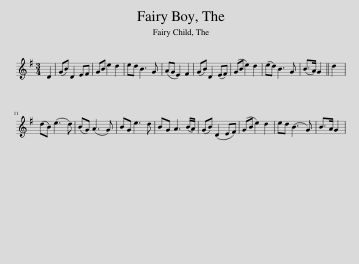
X:1
L:1/8
M:3/4
I:linebreak $
K:G
V:1 treble
V:1
 D2 | (GB) D2 EF | GB e2 d2 | ed B3 G | (AG E2) F2 | %5
 (GB) D2 (EF) | (GB e2) d2 | (ed) B3 G | (B>A) G2 || d2 |$ %10
 (dB) (e3 d) | (BG) (A3 G) | BG e3 d | BG A3 (B/A/) | (GB) (D2 EF) | %15
 (GB e2) d2 | ed (B3 G) | B>A G2 | %18
